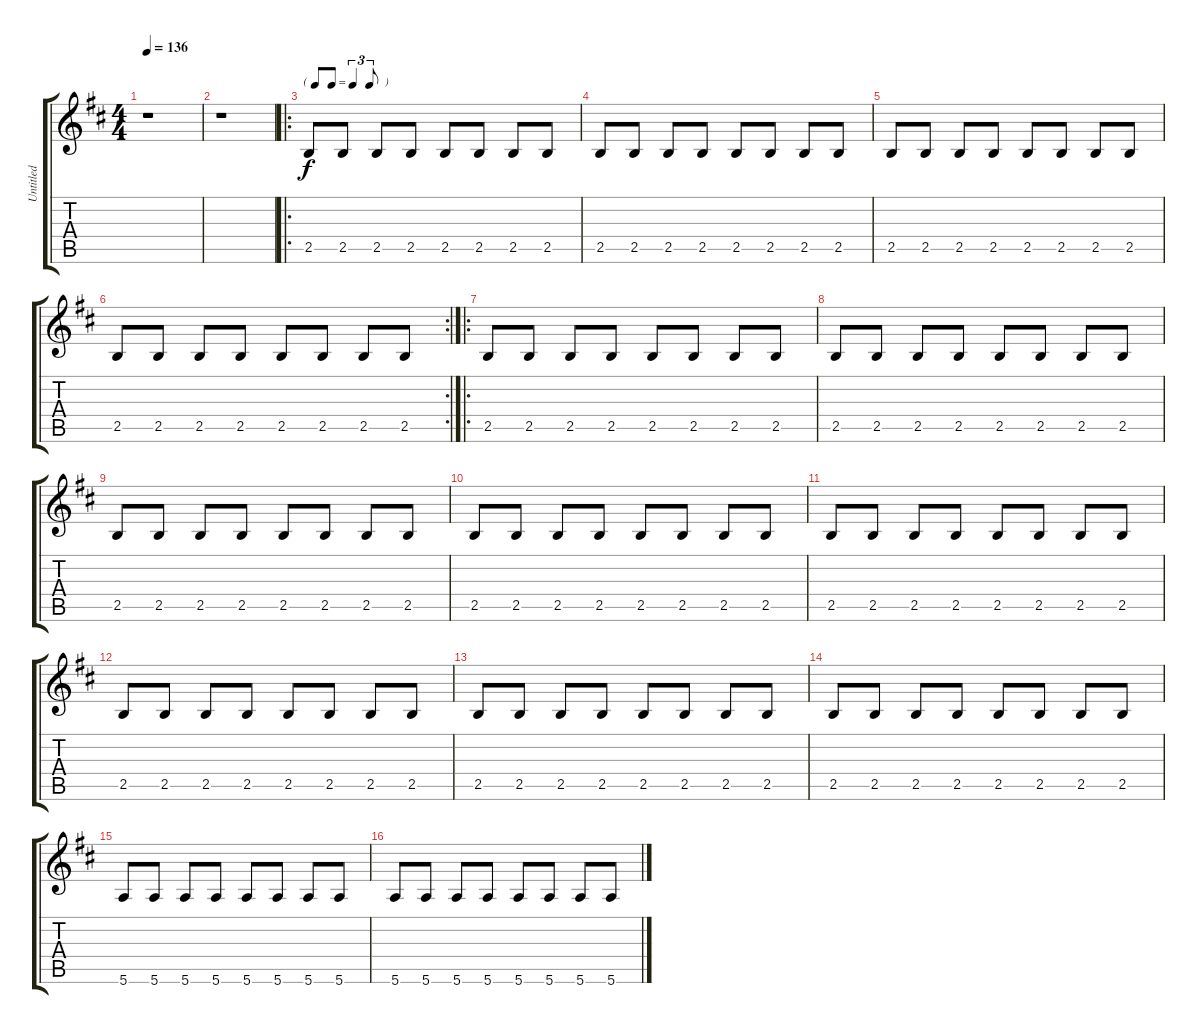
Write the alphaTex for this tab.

\track ("Untitled" "Untitled") {instrument electricguitarmuted}
\staff {score tabs}
\tuning (E4 B3 G3 D3 A2 E2) {hide}
\ts (4 4)
\tempo 136
\clef g2
\ks d
r.1{dy f instrument electricguitarmuted} |
r.1 |
\ro
\tf triplet8th
2.5.8 2.5.8 2.5.8 2.5.8 2.5.8 2.5.8 2.5.8 2.5.8 |
2.5.8 2.5.8 2.5.8 2.5.8 2.5.8 2.5.8 2.5.8 2.5.8 |
2.5.8 2.5.8 2.5.8 2.5.8 2.5.8 2.5.8 2.5.8 2.5.8 |
\rc 2
2.5.8 2.5.8 2.5.8 2.5.8 2.5.8 2.5.8 2.5.8 2.5.8 |
\ro
2.5.8 2.5.8 2.5.8 2.5.8 2.5.8 2.5.8 2.5.8 2.5.8 |
2.5.8 2.5.8 2.5.8 2.5.8 2.5.8 2.5.8 2.5.8 2.5.8 |
2.5.8 2.5.8 2.5.8 2.5.8 2.5.8 2.5.8 2.5.8 2.5.8 |
2.5.8 2.5.8 2.5.8 2.5.8 2.5.8 2.5.8 2.5.8 2.5.8 |
2.5.8 2.5.8 2.5.8 2.5.8 2.5.8 2.5.8 2.5.8 2.5.8 |
2.5.8 2.5.8 2.5.8 2.5.8 2.5.8 2.5.8 2.5.8 2.5.8 |
2.5.8 2.5.8 2.5.8 2.5.8 2.5.8 2.5.8 2.5.8 2.5.8 |
2.5.8 2.5.8 2.5.8 2.5.8 2.5.8 2.5.8 2.5.8 2.5.8 |
5.6.8 5.6.8 5.6.8 5.6.8 5.6.8 5.6.8 5.6.8 5.6.8 |
5.6.8 5.6.8 5.6.8 5.6.8 5.6.8 5.6.8 5.6.8 5.6.8
